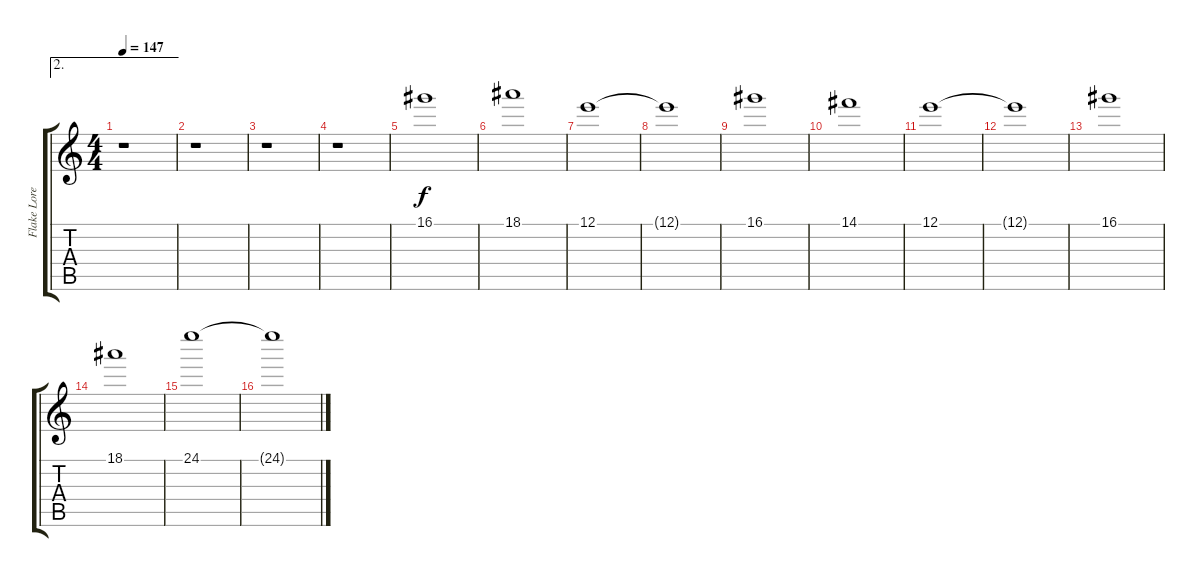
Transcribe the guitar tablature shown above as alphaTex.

\track ("Flake Lorenz  (Keyboard Effect)" "Flake Lore") {instrument lead5charang}
\staff {score tabs}
\tuning (E5 B4 G4 D4 A3 E3) {hide}
\ae 2
\ts (4 4)
\tempo 147
\clef g2
\ks c
r.1{dy f} |
r.1 |
r.1 |
r.1 |
16.1.1 |
18.1.1 |
12.1.1 |
12.1{t}.1 |
16.1.1 |
14.1.1 |
12.1.1 |
12.1{t}.1 |
16.1.1 |
18.1.1 |
24.1.1 |
24.1{t}.1
